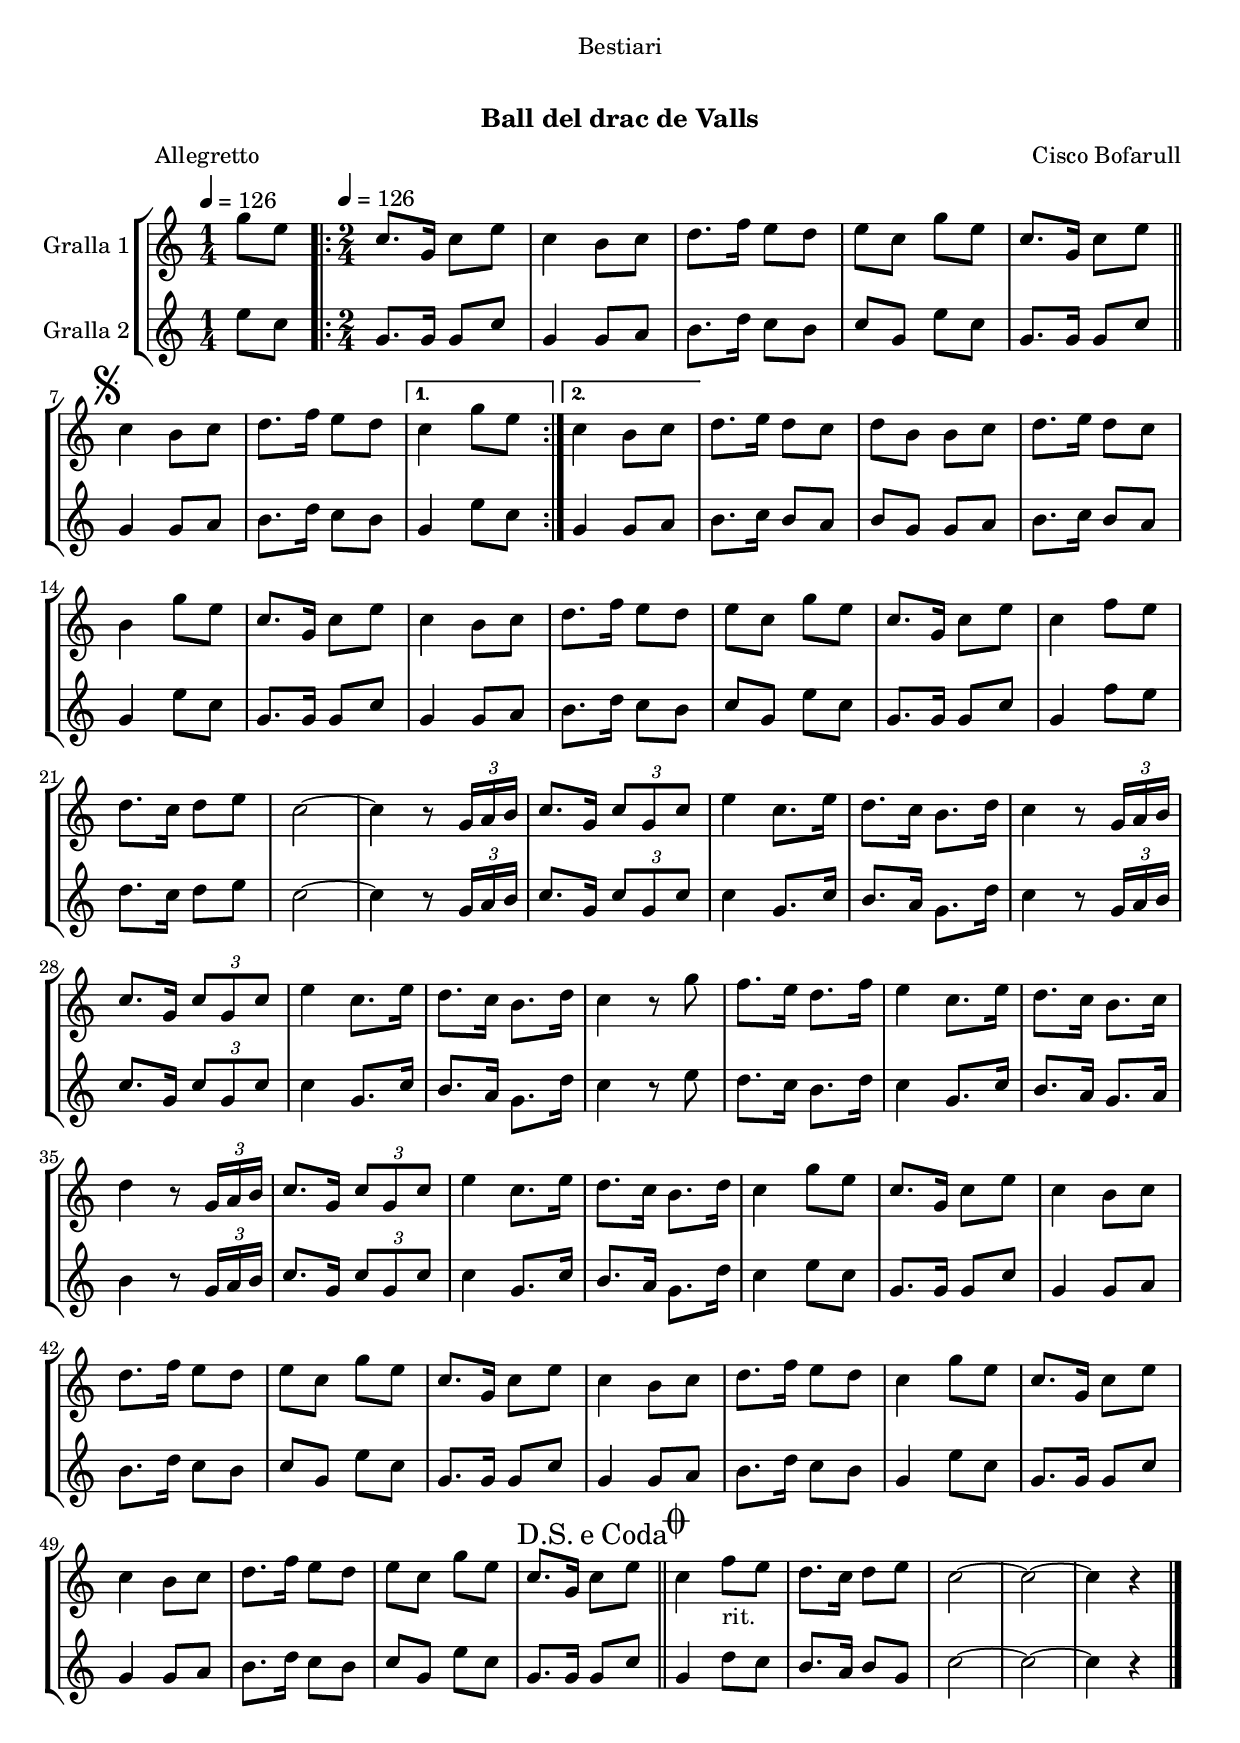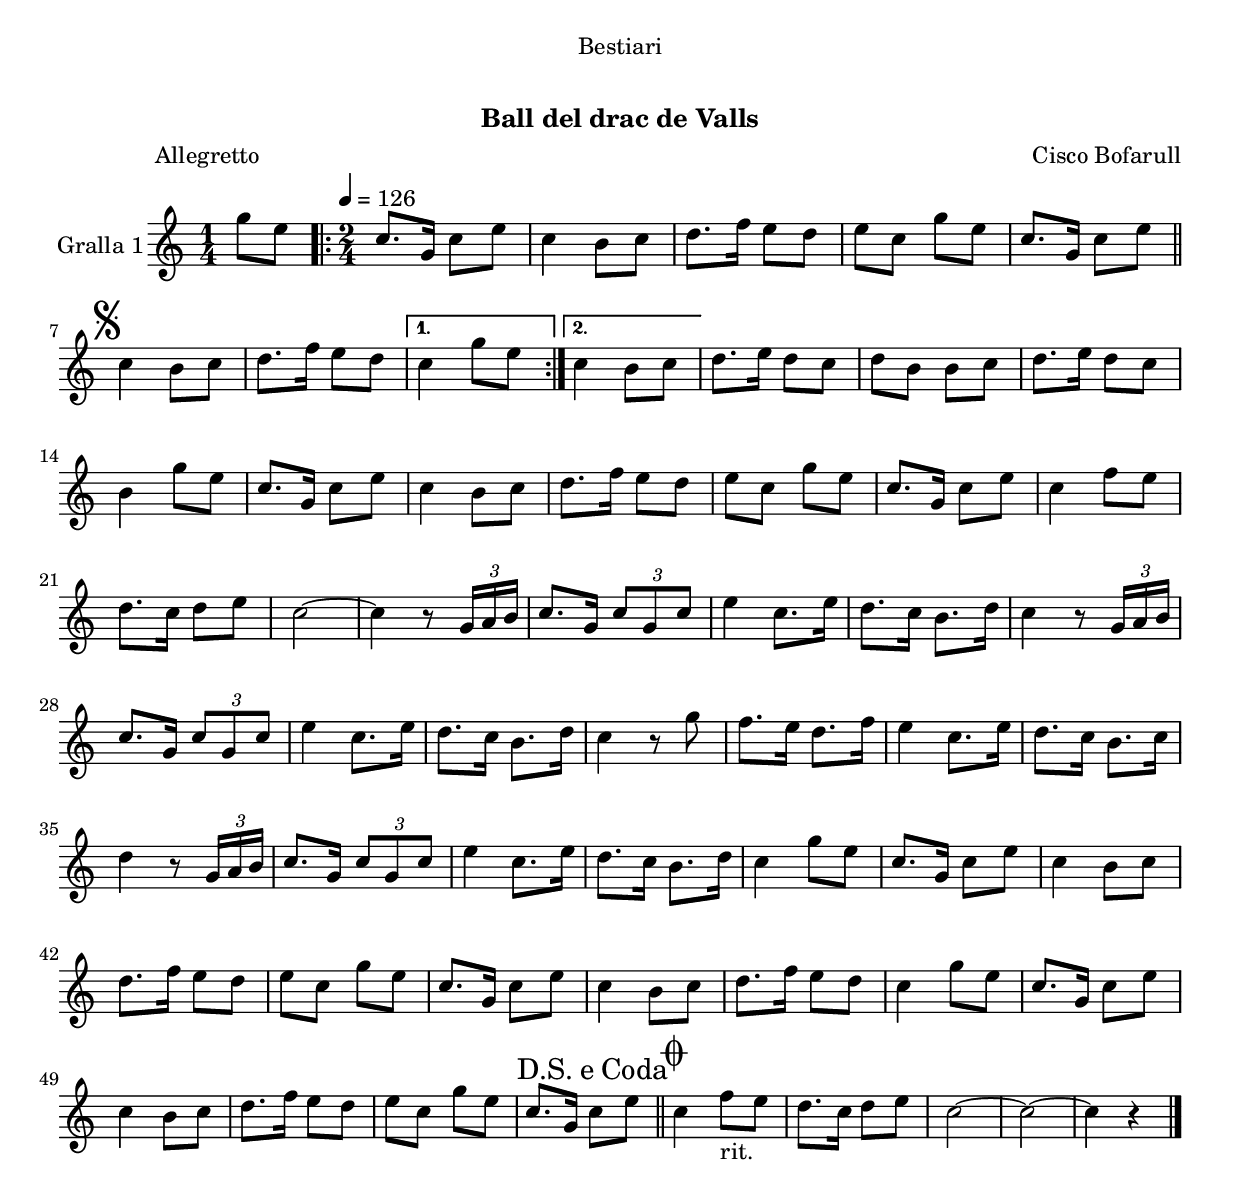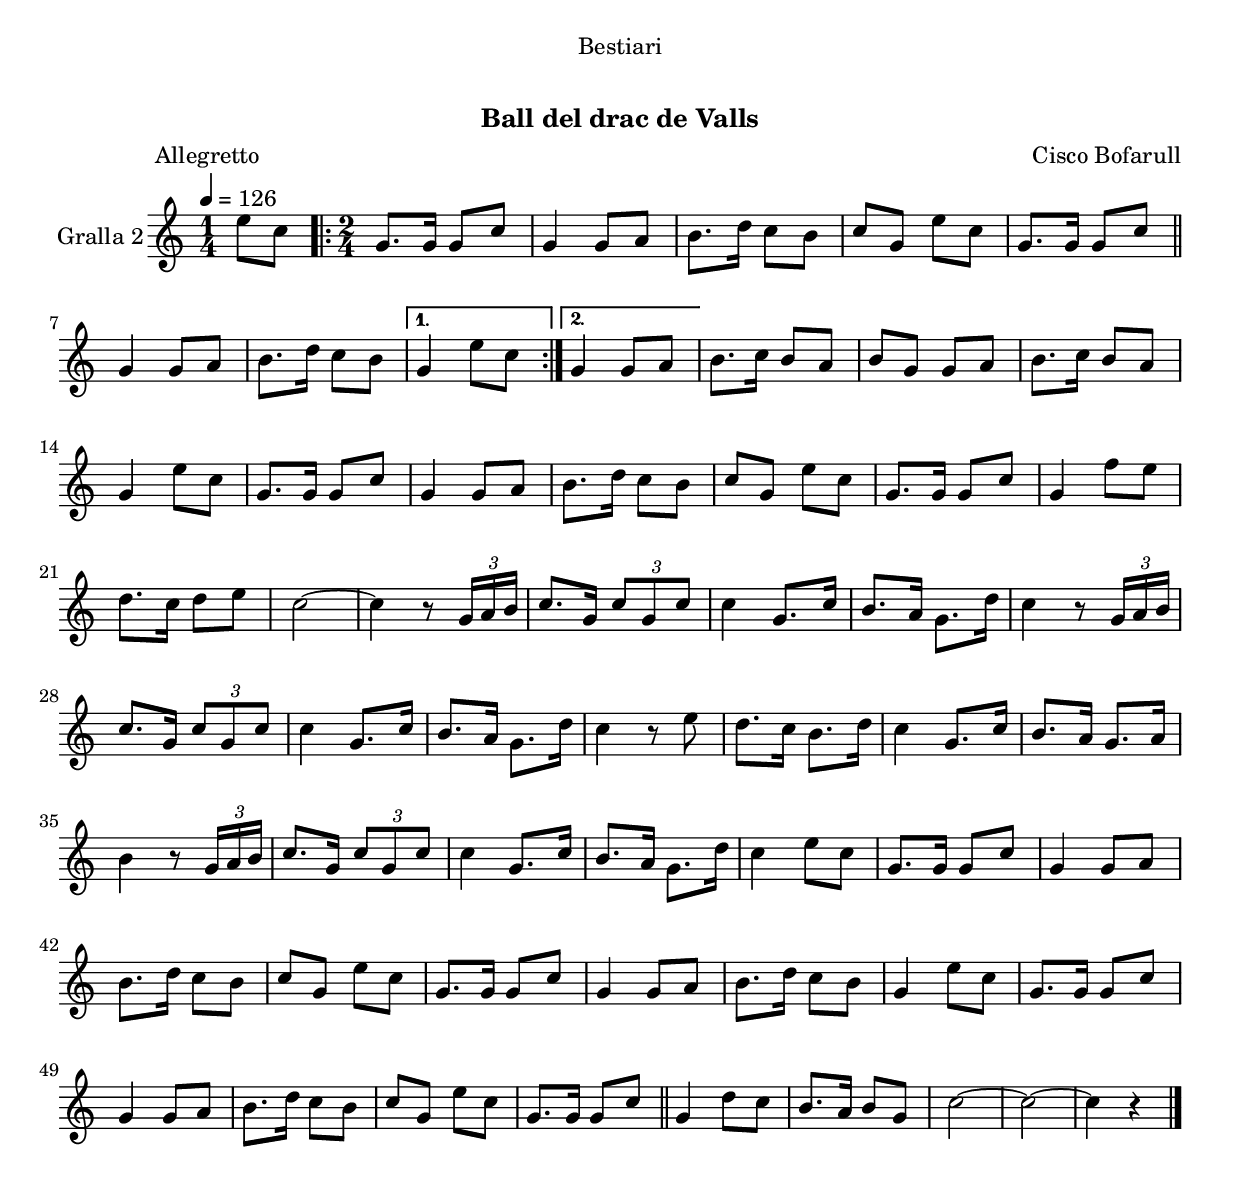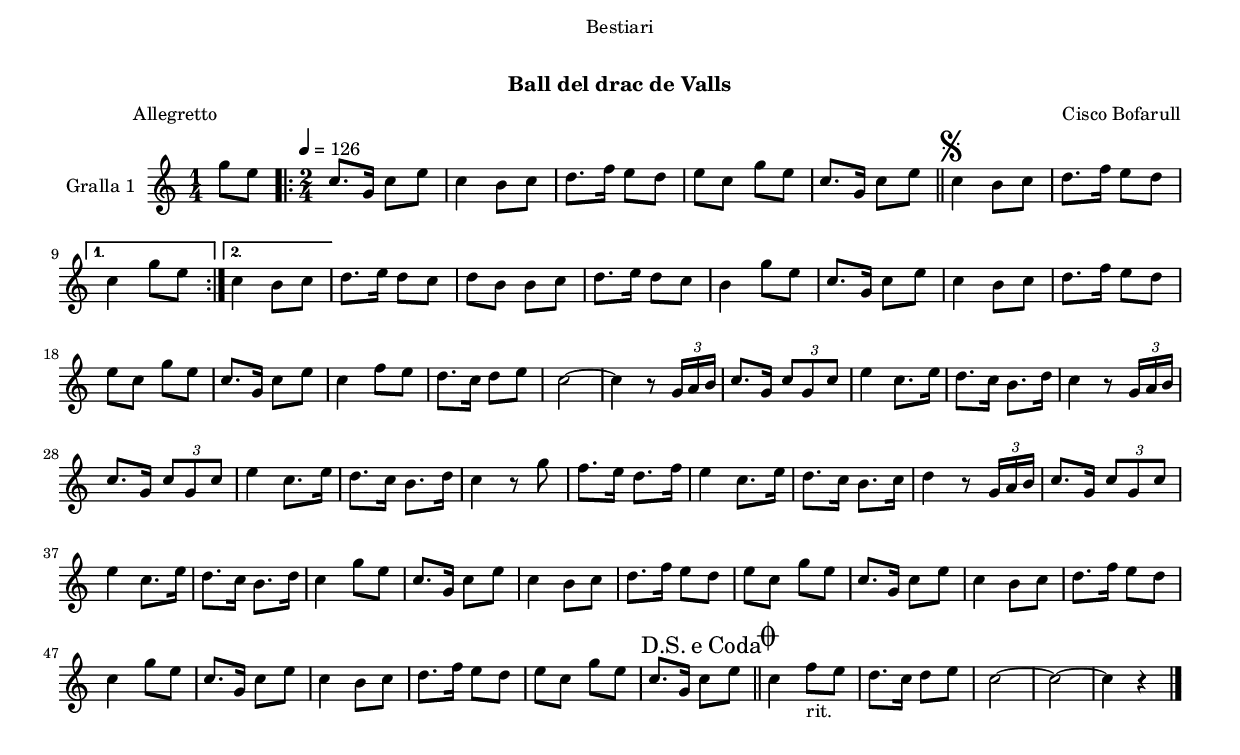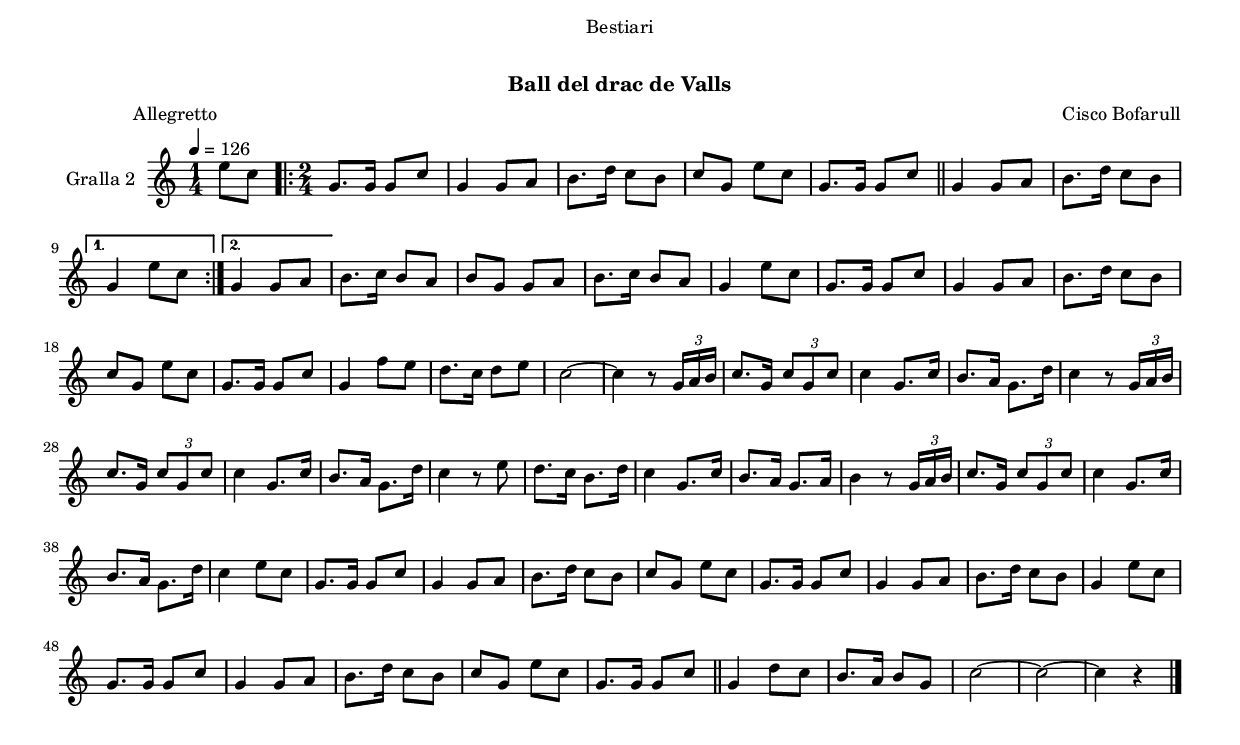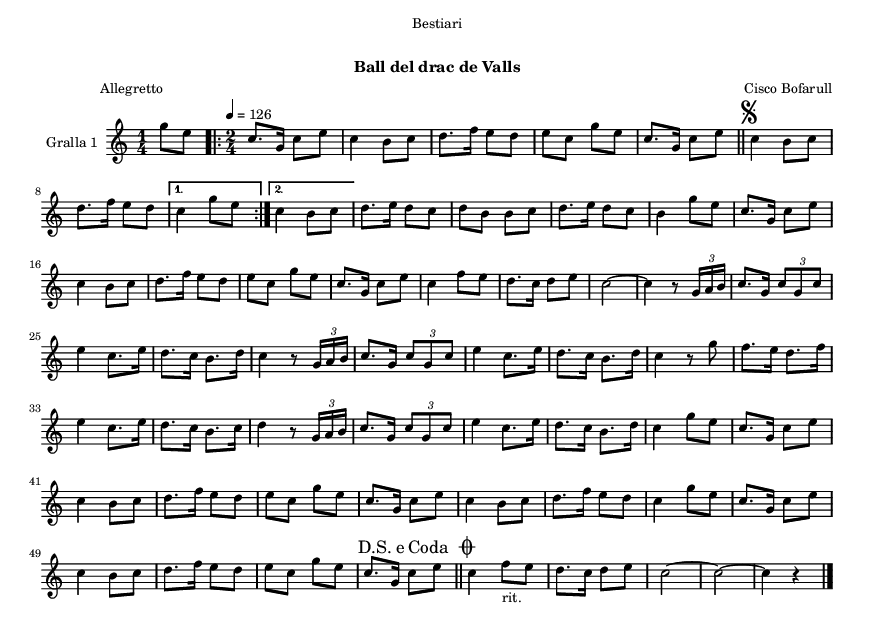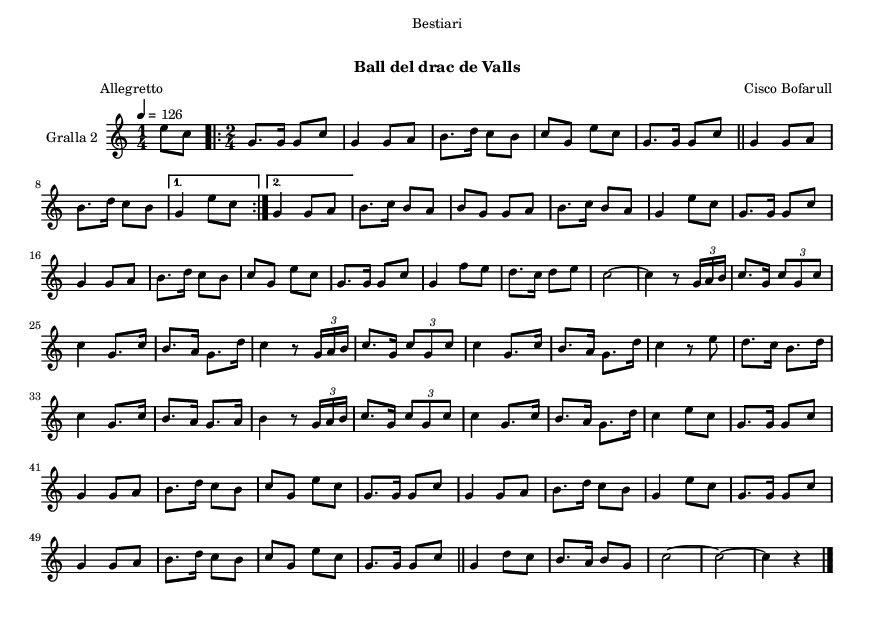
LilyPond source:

\version "2.16.0"

\header {
  dedication="Bestiari"
  title="    "
  subtitle="Ball del drac de Valls"
  subsubtitle=""
  poet="               Allegretto"
  meter=""
  piece=""
  composer="Cisco Bofarull"
  arranger=""
  opus=""
  instrument=""
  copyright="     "
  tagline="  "
}

liniaroAa =
\relative g''
{
  \clef treble
  \key c \major
  \time 1/4
  g8 e \tempo 4 = 126  |
  \time 2/4   \repeat volta 2 { c8. g16 c8 e  |
  c4 b8 c  |
  d8. f16 e8 d  |
  %05
  e8 c g' e  |
  c8. g16 c8 e  \bar "||"
  \mark \markup {\musicglyph #"scripts.segno"} c4 b8 c  |
  d8. f16 e8 d }
  \alternative { { c4 g'8 e }
  %10
  { c4 b8 c } }
  d8. e16 d8 c  |
  d8 b b c  |
  d8. e16 d8 c  |
  b4 g'8 e  |
  %15
  c8. g16 c8 e  |
  c4 b8 c  |
  d8. f16 e8 d  |
  e8 c g' e  |
  c8. g16 c8 e  |
  %20
  c4 f8 e  |
  d8. c16 d8 e  |
  c2 ~  |
  c4 r8 \times 2/3 { g16 a b }  |
  c8. g16 \times 2/3 { c8 g c }  |
  %25
  e4 c8. e16  |
  d8. c16 b8. d16  |
  c4 r8 \times 2/3 { g16 a b }  |
  c8. g16 \times 2/3 { c8 g c }  |
  e4 c8. e16  |
  %30
  d8. c16 b8. d16  |
  c4 r8 g'  |
  f8. e16 d8. f16  |
  e4 c8. e16  |
  d8. c16 b8. c16  |
  %35
  d4 r8 \times 2/3 { g,16 a b }  |
  c8. g16 \times 2/3 { c8 g c }  |
  e4 c8. e16  |
  d8. c16 b8. d16  |
  c4 g'8 e  |
  %40
  c8. g16 c8 e  |
  c4 b8 c  |
  d8. f16 e8 d  |
  e8 c g' e  |
  c8. g16 c8 e  |
  %45
  c4 b8 c  |
  d8. f16 e8 d  |
  c4 g'8 e  |
  c8. g16 c8 e  |
  c4 b8 c  |
  %50
  d8. f16 e8 d  |
  e8 c g' e  |
  \mark \markup {D.S. e Coda} c8. g16 c8 e  \bar "||"
  \mark \markup {\musicglyph #"scripts.coda"} c4 f8 _"rit." e  |
  d8. c16 d8 e  |
  %55
  c2 ~  |
  c2 ~  |
  c4 r  \bar "|."
}

liniaroAb =
\relative e''
{
  \tempo 4 = 126
  \clef treble
  \key c \major
  \time 1/4
  e8 c  |
  \time 2/4   \repeat volta 2 { g8. g16 g8 c  |
  g4 g8 a  |
  b8. d16 c8 b  |
  %05
  c8 g e' c  |
  g8. g16 g8 c  \bar "||"
  g4 g8 a  |
  b8. d16 c8 b }
  \alternative { { g4 e'8 c }
  %10
  { g4 g8 a } }
  b8. c16 b8 a  |
  b8 g g a  |
  b8. c16 b8 a  |
  g4 e'8 c  |
  %15
  g8. g16 g8 c  |
  g4 g8 a  |
  b8. d16 c8 b  |
  c8 g e' c  |
  g8. g16 g8 c  |
  %20
  g4 f'8 e  |
  d8. c16 d8 e  |
  c2 ~  |
  c4 r8 \times 2/3 { g16 a b }  |
  c8. g16 \times 2/3 { c8 g c }  |
  %25
  c4 g8. c16  |
  b8. a16 g8. d'16  |
  c4 r8 \times 2/3 { g16 a b }  |
  c8. g16 \times 2/3 { c8 g c }  |
  c4 g8. c16  |
  %30
  b8. a16 g8. d'16  |
  c4 r8 e  |
  d8. c16 b8. d16  |
  c4 g8. c16  |
  b8. a16 g8. a16  |
  %35
  b4 r8 \times 2/3 { g16 a b }  |
  c8. g16 \times 2/3 { c8 g c }  |
  c4 g8. c16  |
  b8. a16 g8. d'16  |
  c4 e8 c  |
  %40
  g8. g16 g8 c  |
  g4 g8 a  |
  b8. d16 c8 b  |
  c8 g e' c  |
  g8. g16 g8 c  |
  %45
  g4 g8 a  |
  b8. d16 c8 b  |
  g4 e'8 c  |
  g8. g16 g8 c  |
  g4 g8 a  |
  %50
  b8. d16 c8 b  |
  c8 g e' c  |
  g8. g16 g8 c  \bar "||"
  g4 d'8 c  |
  b8. a16 b8 g  |
  %55
  c2 ~  |
  c2 ~  |
  c4 r  \bar "|."
}

\book {

\paper {
  print-page-number = false
  #(set-paper-size "a4")
  #(layout-set-staff-size 20)
}

\bookpart {
  \score {
    \new StaffGroup {
      \override Score.RehearsalMark #'self-alignment-X = #LEFT
      <<
        \new Staff \with {instrumentName = #"Gralla 1" } \liniaroAa
        \new Staff \with {instrumentName = #"Gralla 2" } \liniaroAb
      >>
    }
    \layout {}
  }\score { \unfoldRepeats
    \new StaffGroup {
      \override Score.RehearsalMark #'self-alignment-X = #LEFT
      <<
        \new Staff \with {instrumentName = #"Gralla 1" } \liniaroAa
        \new Staff \with {instrumentName = #"Gralla 2" } \liniaroAb
      >>
    }
    \midi {}
  }
}

\bookpart {
  \header {}
  \score {
    \new StaffGroup {
      \override Score.RehearsalMark #'self-alignment-X = #LEFT
      <<
        \new Staff \with {instrumentName = #"Gralla 1" } \liniaroAa
      >>
    }
    \layout {}
  }\score { \unfoldRepeats
    \new StaffGroup {
      \override Score.RehearsalMark #'self-alignment-X = #LEFT
      <<
        \new Staff \with {instrumentName = #"Gralla 1" } \liniaroAa
      >>
    }
    \midi {}
  }
}

\bookpart {
  \header {}
  \score {
    \new StaffGroup {
      \override Score.RehearsalMark #'self-alignment-X = #LEFT
      <<
        \new Staff \with {instrumentName = #"Gralla 2" } \liniaroAb
      >>
    }
    \layout {}
  }\score { \unfoldRepeats
    \new StaffGroup {
      \override Score.RehearsalMark #'self-alignment-X = #LEFT
      <<
        \new Staff \with {instrumentName = #"Gralla 2" } \liniaroAb
      >>
    }
    \midi {}
  }
}

}

\book {

\paper {
  print-page-number = false
  #(set-paper-size "a5landscape")
  #(layout-set-staff-size 16)
  #(define output-suffix "a5")
}

\bookpart {
  \header {}
  \score {
    \new StaffGroup {
      \override Score.RehearsalMark #'self-alignment-X = #LEFT
      <<
        \new Staff \with {instrumentName = #"Gralla 1" } \liniaroAa
      >>
    }
    \layout {}
  }
}

\bookpart {
  \header {}
  \score {
    \new StaffGroup {
      \override Score.RehearsalMark #'self-alignment-X = #LEFT
      <<
        \new Staff \with {instrumentName = #"Gralla 2" } \liniaroAb
      >>
    }
    \layout {}
  }
}

}

\book {

\paper {
  print-page-number = false
  #(set-paper-size "a6landscape")
  #(layout-set-staff-size 12)
  #(define output-suffix "a6")
}

\bookpart {
  \header {}
  \score {
    \new StaffGroup {
      \override Score.RehearsalMark #'self-alignment-X = #LEFT
      <<
        \new Staff \with {instrumentName = #"Gralla 1" } \liniaroAa
      >>
    }
    \layout {}
  }
}

\bookpart {
  \header {}
  \score {
    \new StaffGroup {
      \override Score.RehearsalMark #'self-alignment-X = #LEFT
      <<
        \new Staff \with {instrumentName = #"Gralla 2" } \liniaroAb
      >>
    }
    \layout {}
  }
}

}

